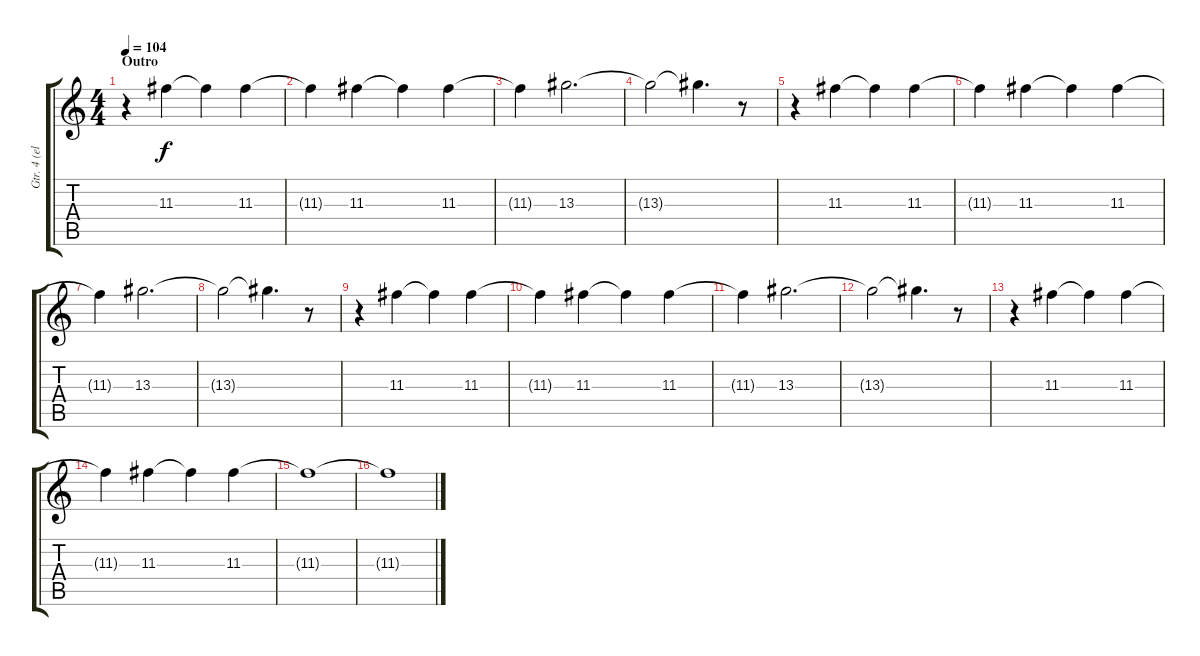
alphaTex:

\track ("Gtr. 4 (elec.)" "Gtr. 4 (el") {instrument distortionguitar}
\staff {score tabs}
\tuning (E4 B3 G3 D3 A2 E2) {hide}
\ts (4 4)
\section ("" "Outro")
\tempo 104
\clef g2
\ks c
r.4{dy f} 11.3.4 11.3{t}.4 11.3.4 |
11.3{t}.4 11.3.4 11.3{t}.4 11.3.4 |
11.3{t}.4 13.3.2{d} |
13.3{t}.2 13.3{t}.4{d} r.8 |
r.4 11.3.4 11.3{t}.4 11.3.4 |
11.3{t}.4 11.3.4 11.3{t}.4 11.3.4 |
11.3{t}.4 13.3.2{d} |
13.3{t}.2 13.3{t}.4{d} r.8 |
r.4 11.3.4 11.3{t}.4 11.3.4 |
11.3{t}.4 11.3.4 11.3{t}.4 11.3.4 |
11.3{t}.4 13.3.2{d} |
13.3{t}.2 13.3{t}.4{d} r.8 |
r.4 11.3.4 11.3{t}.4 11.3.4 |
11.3{t}.4 11.3.4 11.3{t}.4 11.3.4 |
11.3{t}.1 |
11.3{t}.1
